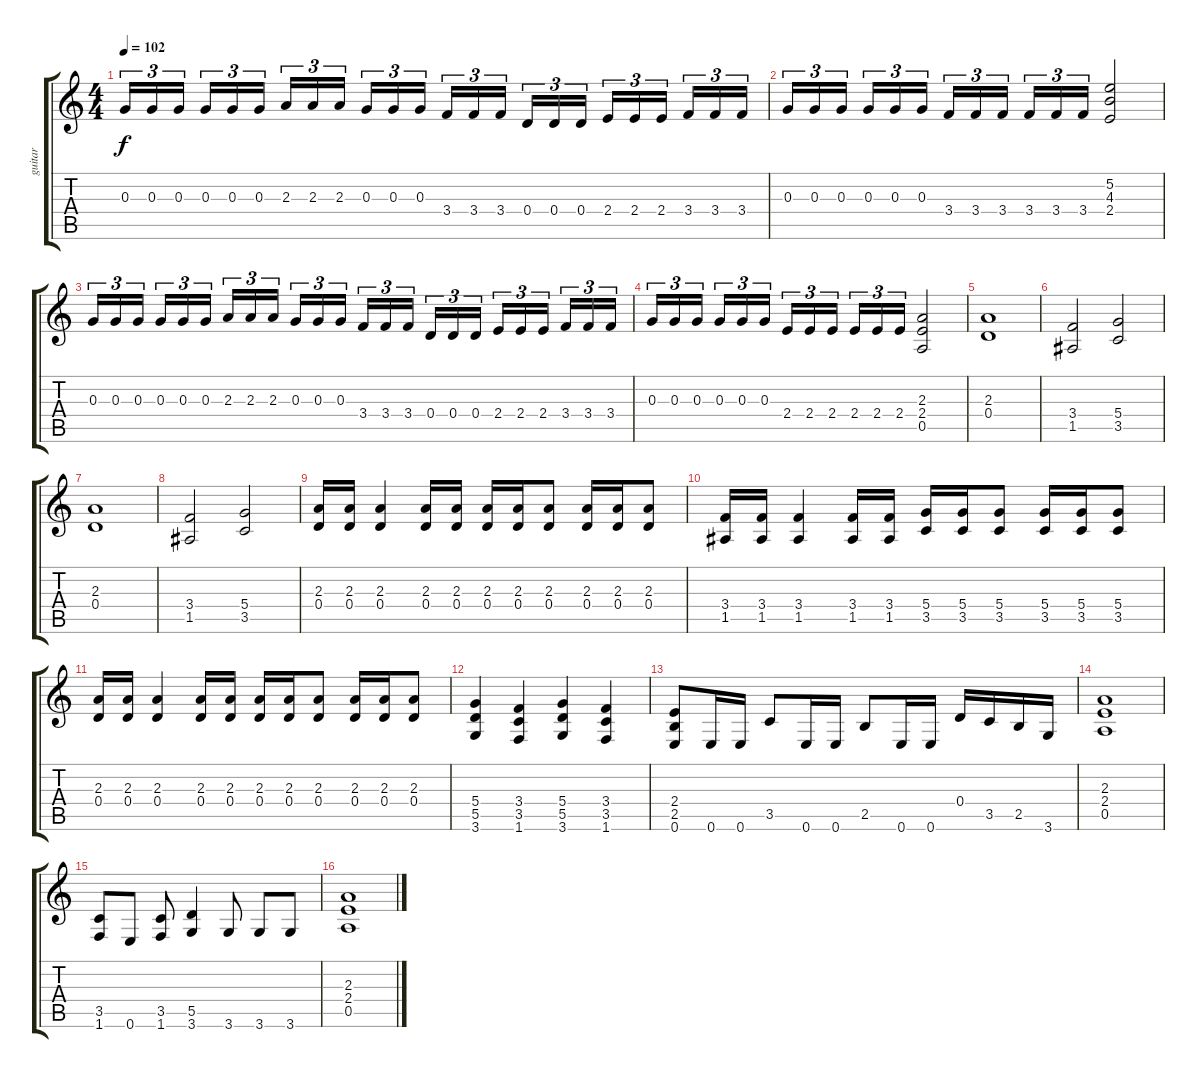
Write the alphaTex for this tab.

\track ("guitar" "guitar") {instrument distortionguitar}
\staff {score tabs}
\tuning (E4 B3 G3 D3 A2 E2) {hide}
\ts (4 4)
\tempo 102
\clef g2
\ks c
0.3.16{tu (3 2) dy f} 0.3.16{tu (3 2)} 0.3.16{tu (3 2)} 0.3.16{tu (3 2)} 0.3.16{tu (3 2)} 0.3.16{tu (3 2)} 2.3.16{tu (3 2)} 2.3.16{tu (3 2)} 2.3.16{tu (3 2)} 0.3.16{tu (3 2)} 0.3.16{tu (3 2)} 0.3.16{tu (3 2)} 3.4.16{tu (3 2)} 3.4.16{tu (3 2)} 3.4.16{tu (3 2)} 0.4.16{tu (3 2)} 0.4.16{tu (3 2)} 0.4.16{tu (3 2)} 2.4.16{tu (3 2)} 2.4.16{tu (3 2)} 2.4.16{tu (3 2)} 3.4.16{tu (3 2)} 3.4.16{tu (3 2)} 3.4.16{tu (3 2)} |
0.3.16{tu (3 2)} 0.3.16{tu (3 2)} 0.3.16{tu (3 2)} 0.3.16{tu (3 2)} 0.3.16{tu (3 2)} 0.3.16{tu (3 2)} 3.4.16{tu (3 2)} 3.4.16{tu (3 2)} 3.4.16{tu (3 2)} 3.4.16{tu (3 2)} 3.4.16{tu (3 2)} 3.4.16{tu (3 2)} (5.2 4.3 2.4).2 |
0.3.16{tu (3 2)} 0.3.16{tu (3 2)} 0.3.16{tu (3 2)} 0.3.16{tu (3 2)} 0.3.16{tu (3 2)} 0.3.16{tu (3 2)} 2.3.16{tu (3 2)} 2.3.16{tu (3 2)} 2.3.16{tu (3 2)} 0.3.16{tu (3 2)} 0.3.16{tu (3 2)} 0.3.16{tu (3 2)} 3.4.16{tu (3 2)} 3.4.16{tu (3 2)} 3.4.16{tu (3 2)} 0.4.16{tu (3 2)} 0.4.16{tu (3 2)} 0.4.16{tu (3 2)} 2.4.16{tu (3 2)} 2.4.16{tu (3 2)} 2.4.16{tu (3 2)} 3.4.16{tu (3 2)} 3.4.16{tu (3 2)} 3.4.16{tu (3 2)} |
0.3.16{tu (3 2)} 0.3.16{tu (3 2)} 0.3.16{tu (3 2)} 0.3.16{tu (3 2)} 0.3.16{tu (3 2)} 0.3.16{tu (3 2)} 2.4.16{tu (3 2)} 2.4.16{tu (3 2)} 2.4.16{tu (3 2)} 2.4.16{tu (3 2)} 2.4.16{tu (3 2)} 2.4.16{tu (3 2)} (2.3 2.4 0.5).2 |
(2.3 0.4).1 |
(3.4 1.5).2 (5.4 3.5).2 |
(2.3 0.4).1 |
(3.4 1.5).2 (5.4 3.5).2 |
(2.3 0.4).16 (2.3 0.4).16 (2.3 0.4).4 (2.3 0.4).16 (2.3 0.4).16 (2.3 0.4).16 (2.3 0.4).16 (2.3 0.4).8 (2.3 0.4).16 (2.3 0.4).16 (2.3 0.4).8 |
(3.4 1.5).16 (3.4 1.5).16 (3.4 1.5).4 (3.4 1.5).16 (3.4 1.5).16 (5.4 3.5).16 (5.4 3.5).16 (5.4 3.5).8 (5.4 3.5).16 (5.4 3.5).16 (5.4 3.5).8 |
(2.3 0.4).16 (2.3 0.4).16 (2.3 0.4).4 (2.3 0.4).16 (2.3 0.4).16 (2.3 0.4).16 (2.3 0.4).16 (2.3 0.4).8 (2.3 0.4).16 (2.3 0.4).16 (2.3 0.4).8 |
(5.4 5.5 3.6).4 (3.4 3.5 1.6).4 (5.4 5.5 3.6).4 (3.4 3.5 1.6).4 |
(2.4 2.5 0.6).8 0.6.16 0.6.16 3.5.8 0.6.16 0.6.16 2.5.8 0.6.16 0.6.16 0.4.16 3.5.16 2.5.16 3.6.16 |
(2.3 2.4 0.5).1 |
(3.5 1.6).8 0.6.8 (3.5 1.6).8 (5.5 3.6).4 3.6.8 3.6.8 3.6.8 |
(2.3 2.4 0.5).1
